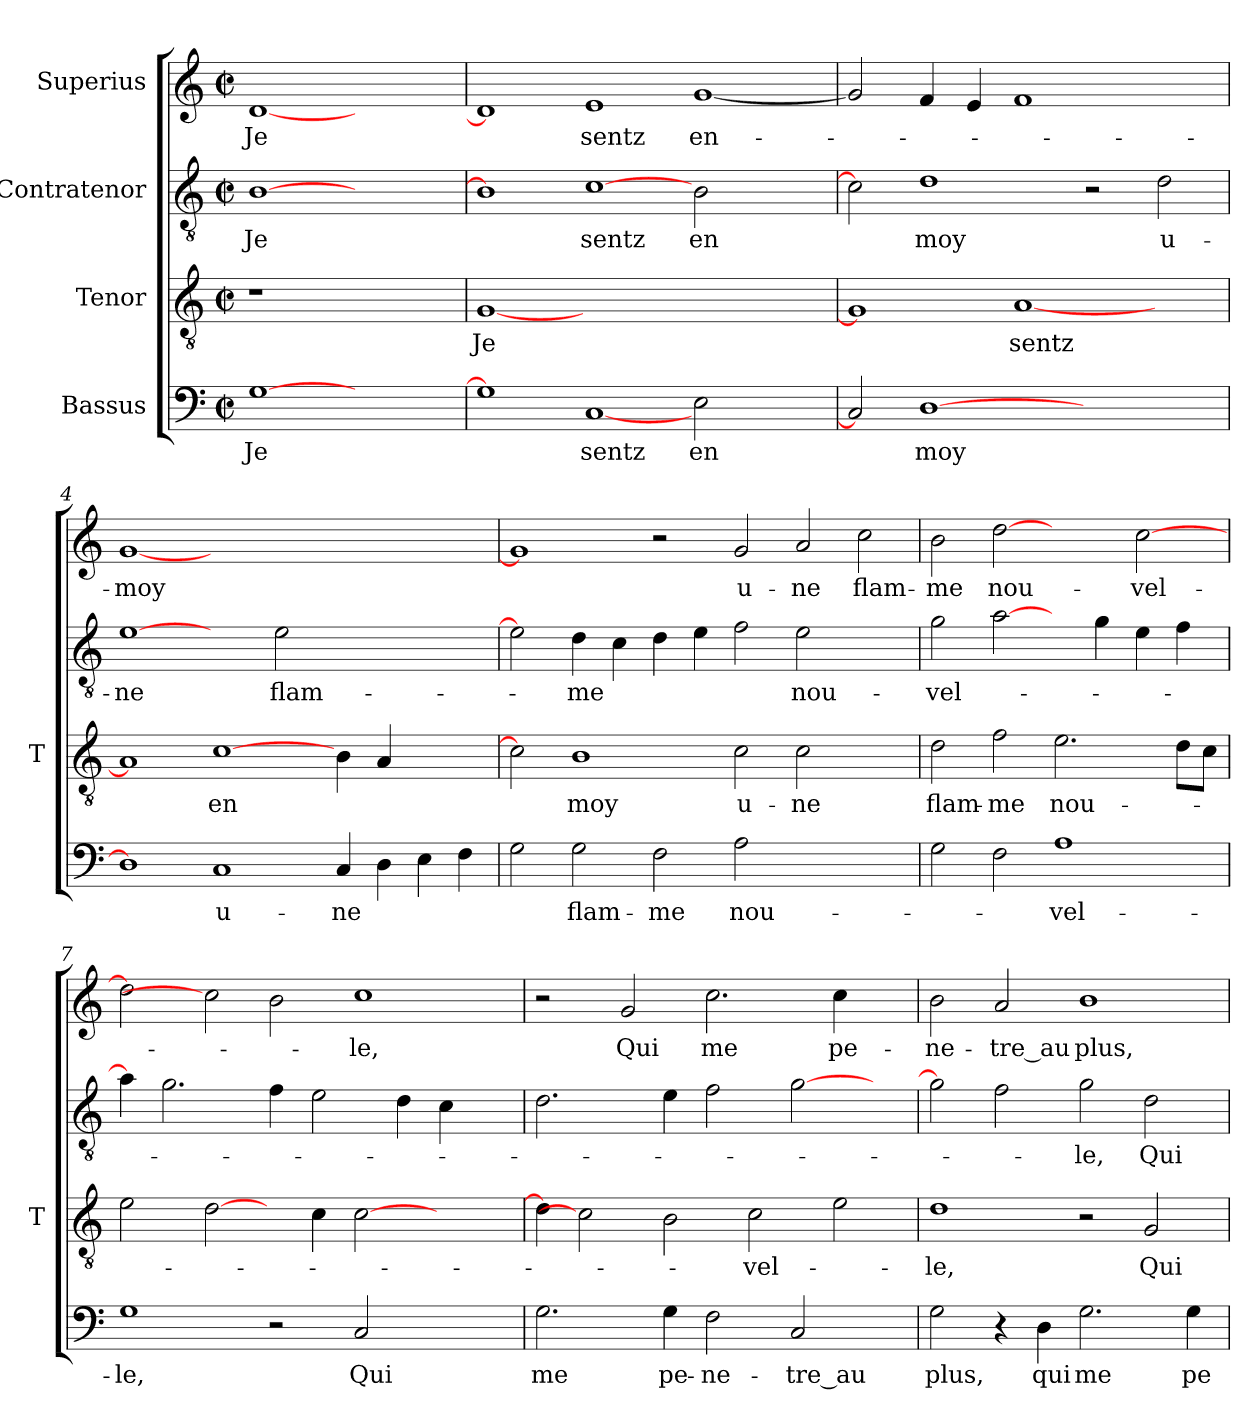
**kern	**text	**kern	**text	**kern	**text	**kern	**text
*part4	*part4	*part3	*part3	*part2	*part2	*part1	*part1
*staff4	*staff4	*staff3	*staff3	*staff2	*staff2	*staff1	*staff1
*I"Bassus	*	*I"Tenor	*	*I"Contratenor	*	*I"Superius	*
*	*	*I'T	*	*	*	*	*
*clefF4	*	*clefGv2	*	*clefGv2	*	*clefG2	*
*k[]	*	*k[]	*	*k[]	*	*k[]	*
*C:	*	*C:	*	*C:	*	*C:	*
*M2/2	*	*M2/2	*	*M2/2	*	*M2/2	*
*met(c|)	*	*met(c|)	*	*met(c|)	*	*met(c|)	*
=1	=1	=1	=1	=1	=1	=1	=1
[1G	-Je	1r	.	[1B	-Je	[1d	-Je
1ryy	.	1ryy	.	1ryy	.	1ryy	.
=2	=2	=2	=2	=2	=2	=2	=2
1G]	.	[1G	-Je	1B]	.	1d]	.
[1C	-sentz	0ryy	.	[1c	-sentz	1e	-sentz
2E	-en	.	.	2B	-en	[1g	en-
2ryy	.	.	.	2ryy	.	.	.
=3	=3	=3	=3	=3	=3	=3	=3
2C]	.	1G]	.	2c]	.	2g]	.
[1D	-moy	.	.	1d	-moy	4f	.
.	.	.	.	.	.	4e	.
.	.	[1A	-sentz	.	.	1f	.
1ryy	.	.	.	2r	.	.	.
.	.	2ryy	.	2d	u-	2ryy	.
=4	=4	=4	=4	=4	=4	=4	=4
1D]	.	1A]	.	[1e	-ne	[1g	-moy
1C	u-	[1c	-en	2ryy	.	0ryy	.
.	.	.	.	2e	flam-	.	.
4C	-ne	4B	.	1ryy	.	.	.
4D	.	4A	.	.	.	.	.
4E	.	2ryy	.	.	.	.	.
4F	.	.	.	.	.	.	.
=5	=5	=5	=5	=5	=5	=5	=5
2G	.	2c]	.	2e]	.	1g]	.
2G	flam-	1B	-moy	4d	-me	.	.
.	.	.	.	4c	.	.	.
2F	-me	.	.	4d	.	2r	.
.	.	.	.	4e	.	.	.
2A	nou-	2c	u-	2f	.	2g	u-
1ryy	.	2c	-ne	2e	nou-	2a	-ne
.	.	2ryy	.	2ryy	.	2cc	flam-
=6	=6	=6	=6	=6	=6	=6	=6
2G	.	2d	flam-	2g	vel-	2b	-me
2F	.	2f	-me	[2a	.	[2dd	nou-
1A	vel-	2.e	nou-	4ryy	.	2ryy	.
.	.	.	.	4g	.	.	.
.	.	.	.	4e	.	[2cc	vel-
.	.	8dL	.	4f	.	.	.
.	.	8cJ	.	.	.	.	.
!!LO:PB:g=z
=7	=7	=7	=7	=7	=7	=7	=7
1G	-le,	2e	.	4a]	.	2dd]	.
.	.	.	.	2.g	.	.	.
.	.	[2d	.	.	.	2cc]	.
2r	.	4ryy	.	4f	.	2b	.
.	.	4c	.	2e	.	.	.
2C	-Qui	[2c	.	.	.	1cc	-le,
.	.	.	.	4d	.	.	.
2ryy	.	2ryy	.	4c	.	.	.
.	.	.	.	4ryy	.	.	.
=8	=8	=8	=8	=8	=8	=8	=8
2.G	-me	4d]	.	2.d	.	2r	.
.	.	2c]	.	.	.	.	.
.	.	.	.	.	.	2g	-Qui
4G	pe-	2B	.	4e	.	.	.
2F	ne-	.	.	2f	.	2.cc	-me
.	.	2c	vel-	.	.	.	.
2C	-tre_au	.	.	[2g	.	.	.
.	.	2e	.	.	.	4cc	pe-
4ryy	.	.	.	4ryy	.	4ryy	.
!!LO:PB:g=z
=9	=9	=9	=9	=9	=9	=9	=9
2G	-plus,	1d	-le,	2g]	.	2b	ne-
4r	.	.	.	2f	.	2a	-tre_au
4D	-qui	.	.	.	.	.	.
2.G	-me	2r	.	2g	-le,	1b	-plus,
.	.	2G	-Qui	2d	-Qui	.	.
4G	pe-	.	.	.	.	.	.
=	=	=	=	=	=	=	=
*-	*-	*-	*-	*-	*-	*-	*-
